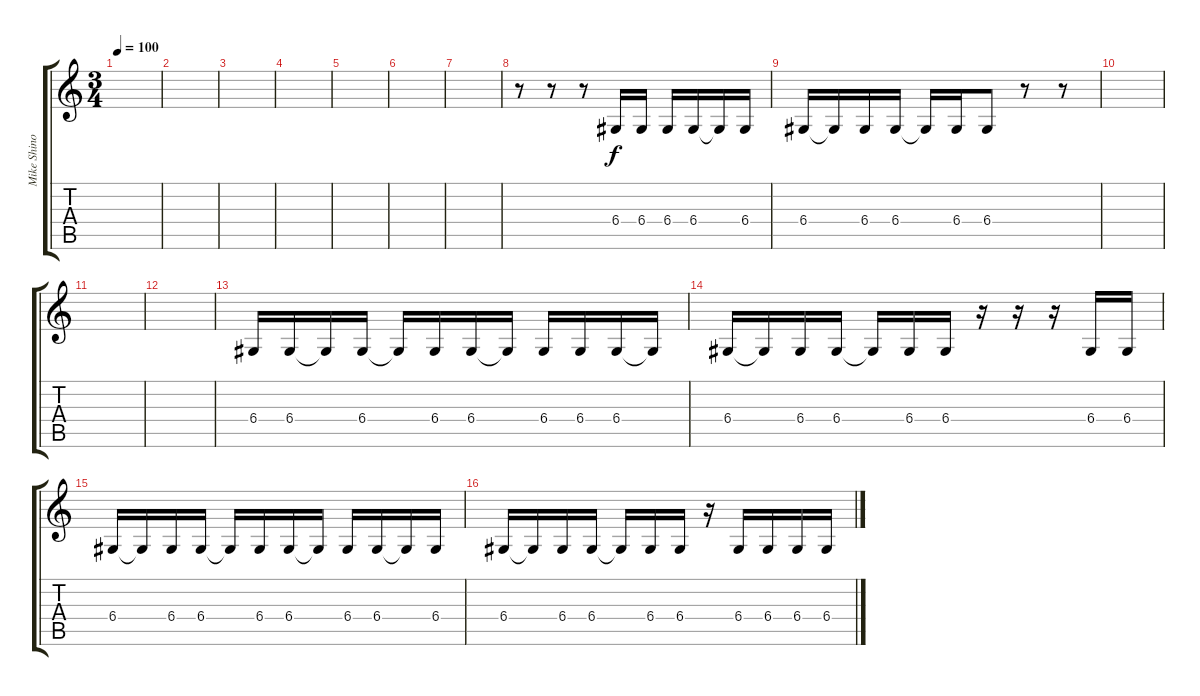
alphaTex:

\track ("Mike Shinoda (Vocals)" "Mike Shino") {instrument harmonica}
\staff {score tabs}
\tuning (E4 B3 G3 D3 A2 E2) {hide}
\ts (3 4)
\tempo 100
\clef g2
\ks c
|
|
|
|
|
|
|
r.8 r.8 r.8 6.4.16 6.4.16 6.4.16 6.4.16 6.4{t}.16 6.4.16 |
6.4.16 6.4{t}.16 6.4.16 6.4.16 6.4{t}.16 6.4.16 6.4.8 r.8 r.8 |
|
|
|
6.4.16 6.4.16 6.4{t}.16 6.4.16 6.4{t}.16 6.4.16 6.4.16 6.4{t}.16 6.4.16 6.4.16 6.4.16 6.4{t}.16 |
6.4.16 6.4{t}.16 6.4.16 6.4.16 6.4{t}.16 6.4.16 6.4.16 r.16 r.16 r.16 6.4.16 6.4.16 |
6.4.16 6.4{t}.16 6.4.16 6.4.16 6.4{t}.16 6.4.16 6.4.16 6.4{t}.16 6.4.16 6.4.16 6.4{t}.16 6.4.16 |
6.4.16 6.4{t}.16 6.4.16 6.4.16 6.4{t}.16 6.4.16 6.4.16 r.16 6.4.16 6.4.16 6.4.16 6.4.16
